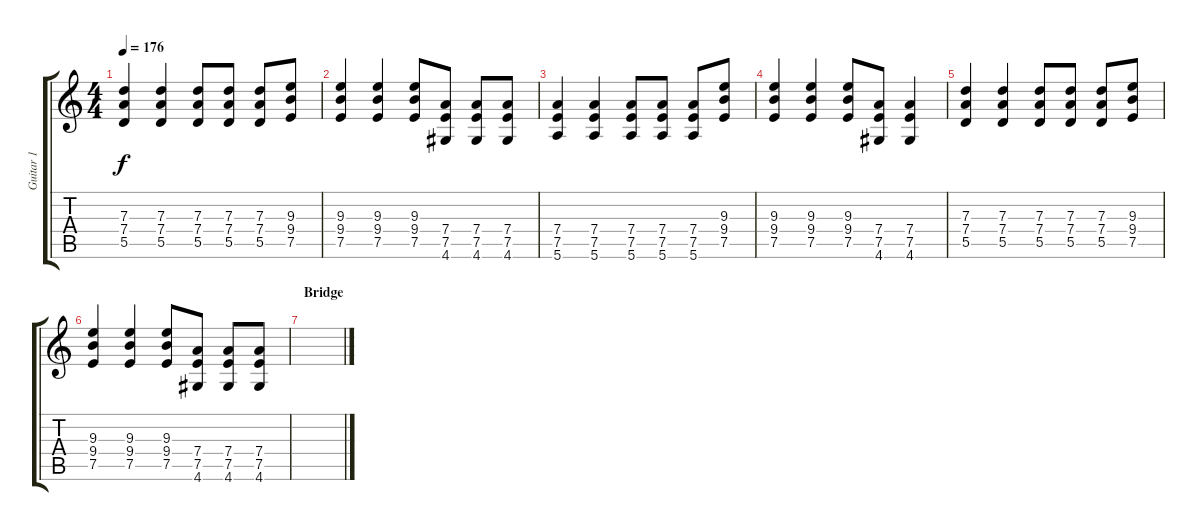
\track ("Guitar 1" "Guitar 1") {instrument distortionguitar}
\staff {score tabs}
\tuning (E4 B3 G3 D3 A2 E2) {hide}
\ts (4 4)
\tempo 176
\clef g2
\ks c
(7.3 7.4 5.5).4{dy f} (7.3 7.4 5.5).4 (7.3 7.4 5.5).8 (7.3 7.4 5.5).8 (7.3 7.4 5.5).8 (9.3 9.4 7.5).8 |
(9.3 9.4 7.5).4 (9.3 9.4 7.5).4 (9.3 9.4 7.5).8 (7.4 7.5 4.6).8 (7.4 7.5 4.6).8 (7.4 7.5 4.6).8 |
(7.4 7.5 5.6).4 (7.4 7.5 5.6).4 (7.4 7.5 5.6).8 (7.4 7.5 5.6).8 (7.4 7.5 5.6).8 (9.3 9.4 7.5).8 |
(9.3 9.4 7.5).4 (9.3 9.4 7.5).4 (9.3 9.4 7.5).8 (7.4 7.5 4.6).8 (7.4 7.5 4.6).4 |
(7.3 7.4 5.5).4 (7.3 7.4 5.5).4 (7.3 7.4 5.5).8 (7.3 7.4 5.5).8 (7.3 7.4 5.5).8 (9.3 9.4 7.5).8 |
(9.3 9.4 7.5).4 (9.3 9.4 7.5).4 (9.3 9.4 7.5).8 (7.4 7.5 4.6).8 (7.4 7.5 4.6).8 (7.4 7.5 4.6).8 |
\section ("" "Bridge")
